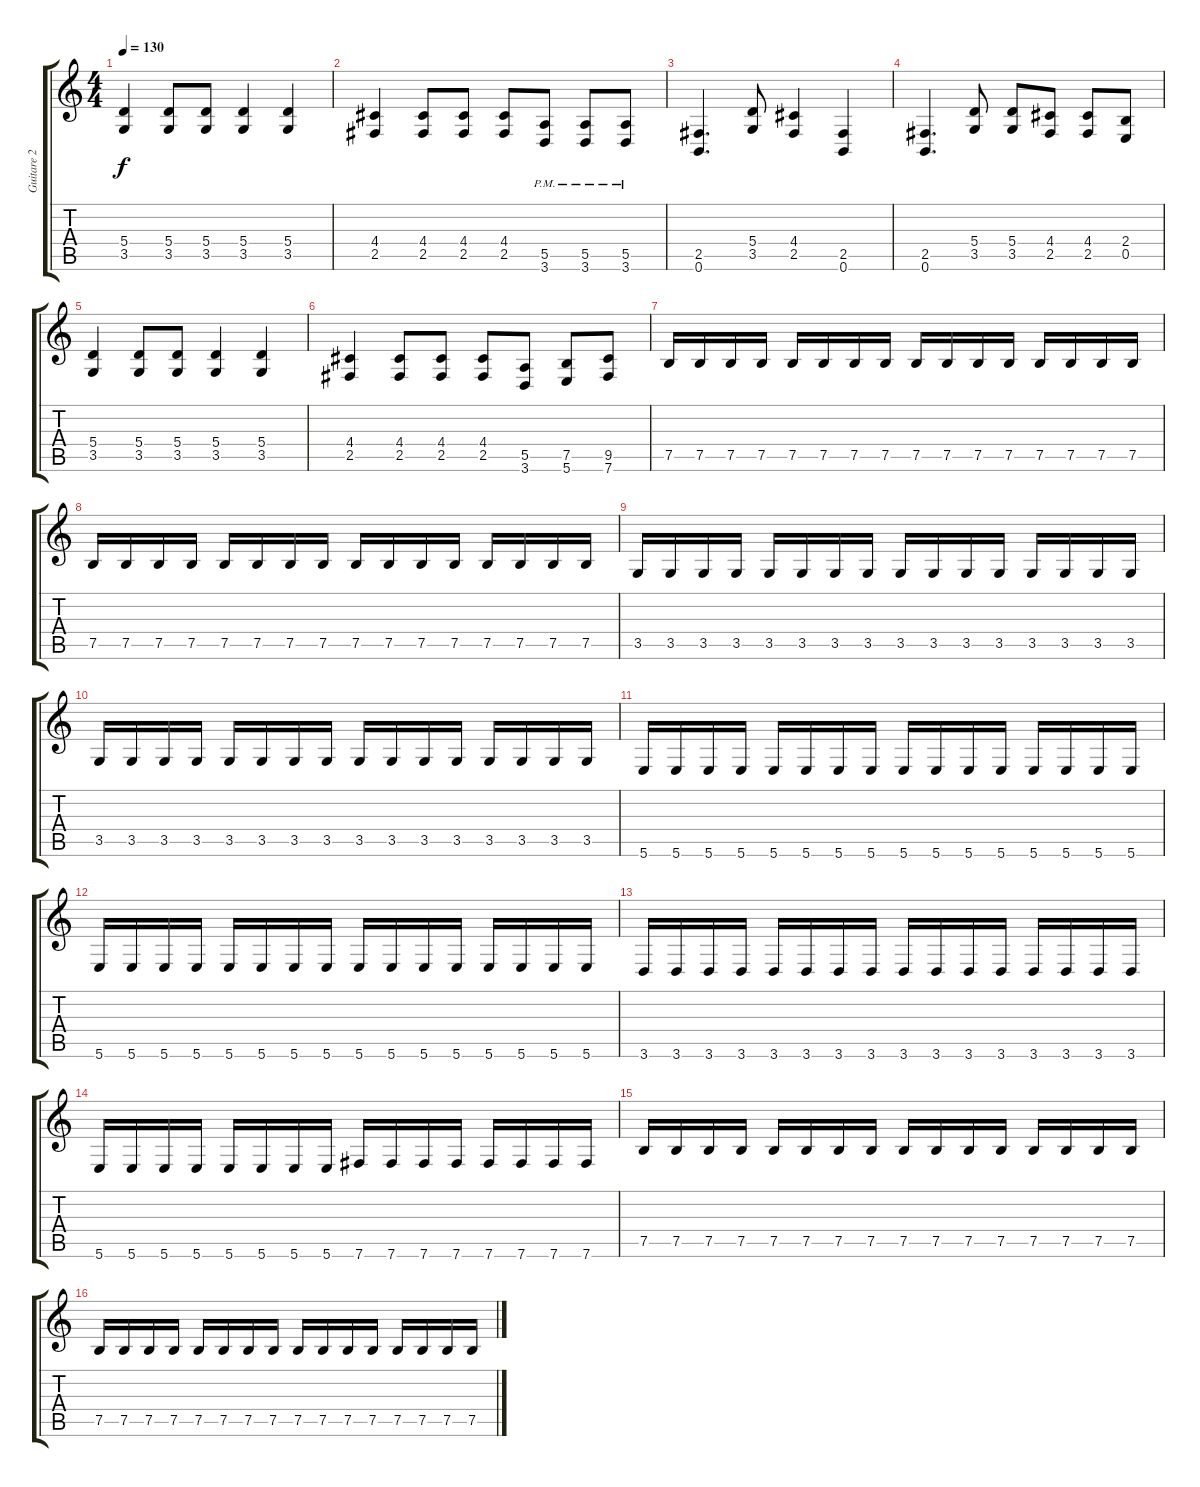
\track ("Guitare 2" "Guitare 2") {instrument distortionguitar}
\staff {score tabs}
\tuning (B3 Gb3 D3 A2 E2 B1) {hide}
\ts (4 4)
\tempo 130
\clef g2
\ks c
(5.4 3.5).4{dy f} (5.4 3.5).8 (5.4 3.5).8 (5.4 3.5).4 (5.4 3.5).4 |
(4.4 2.5).4 (4.4 2.5).8 (4.4 2.5).8 (4.4 2.5).8 (5.5{pm} 3.6{pm}).8 (5.5{pm} 3.6{pm}).8 (5.5{pm} 3.6{pm}).8 |
(2.5 0.6).4{d} (5.4 3.5).8 (4.4 2.5).4 (2.5 0.6).4 |
(2.5 0.6).4{d} (5.4 3.5).8 (5.4 3.5).8 (4.4 2.5).8 (4.4 2.5).8 (2.4 0.5).8 |
(5.4 3.5).4 (5.4 3.5).8 (5.4 3.5).8 (5.4 3.5).4 (5.4 3.5).4 |
(4.4 2.5).4 (4.4 2.5).8 (4.4 2.5).8 (4.4 2.5).8 (5.5 3.6).8 (7.5 5.6).8 (9.5 7.6).8 |
7.5.16 7.5.16 7.5.16 7.5.16 7.5.16 7.5.16 7.5.16 7.5.16 7.5.16 7.5.16 7.5.16 7.5.16 7.5.16 7.5.16 7.5.16 7.5.16 |
7.5.16 7.5.16 7.5.16 7.5.16 7.5.16 7.5.16 7.5.16 7.5.16 7.5.16 7.5.16 7.5.16 7.5.16 7.5.16 7.5.16 7.5.16 7.5.16 |
3.5.16 3.5.16 3.5.16 3.5.16 3.5.16 3.5.16 3.5.16 3.5.16 3.5.16 3.5.16 3.5.16 3.5.16 3.5.16 3.5.16 3.5.16 3.5.16 |
3.5.16 3.5.16 3.5.16 3.5.16 3.5.16 3.5.16 3.5.16 3.5.16 3.5.16 3.5.16 3.5.16 3.5.16 3.5.16 3.5.16 3.5.16 3.5.16 |
5.6.16 5.6.16 5.6.16 5.6.16 5.6.16 5.6.16 5.6.16 5.6.16 5.6.16 5.6.16 5.6.16 5.6.16 5.6.16 5.6.16 5.6.16 5.6.16 |
5.6.16 5.6.16 5.6.16 5.6.16 5.6.16 5.6.16 5.6.16 5.6.16 5.6.16 5.6.16 5.6.16 5.6.16 5.6.16 5.6.16 5.6.16 5.6.16 |
3.6.16 3.6.16 3.6.16 3.6.16 3.6.16 3.6.16 3.6.16 3.6.16 3.6.16 3.6.16 3.6.16 3.6.16 3.6.16 3.6.16 3.6.16 3.6.16 |
5.6.16 5.6.16 5.6.16 5.6.16 5.6.16 5.6.16 5.6.16 5.6.16 7.6.16 7.6.16 7.6.16 7.6.16 7.6.16 7.6.16 7.6.16 7.6.16 |
7.5.16 7.5.16 7.5.16 7.5.16 7.5.16 7.5.16 7.5.16 7.5.16 7.5.16 7.5.16 7.5.16 7.5.16 7.5.16 7.5.16 7.5.16 7.5.16 |
7.5.16 7.5.16 7.5.16 7.5.16 7.5.16 7.5.16 7.5.16 7.5.16 7.5.16 7.5.16 7.5.16 7.5.16 7.5.16 7.5.16 7.5.16 7.5.16
